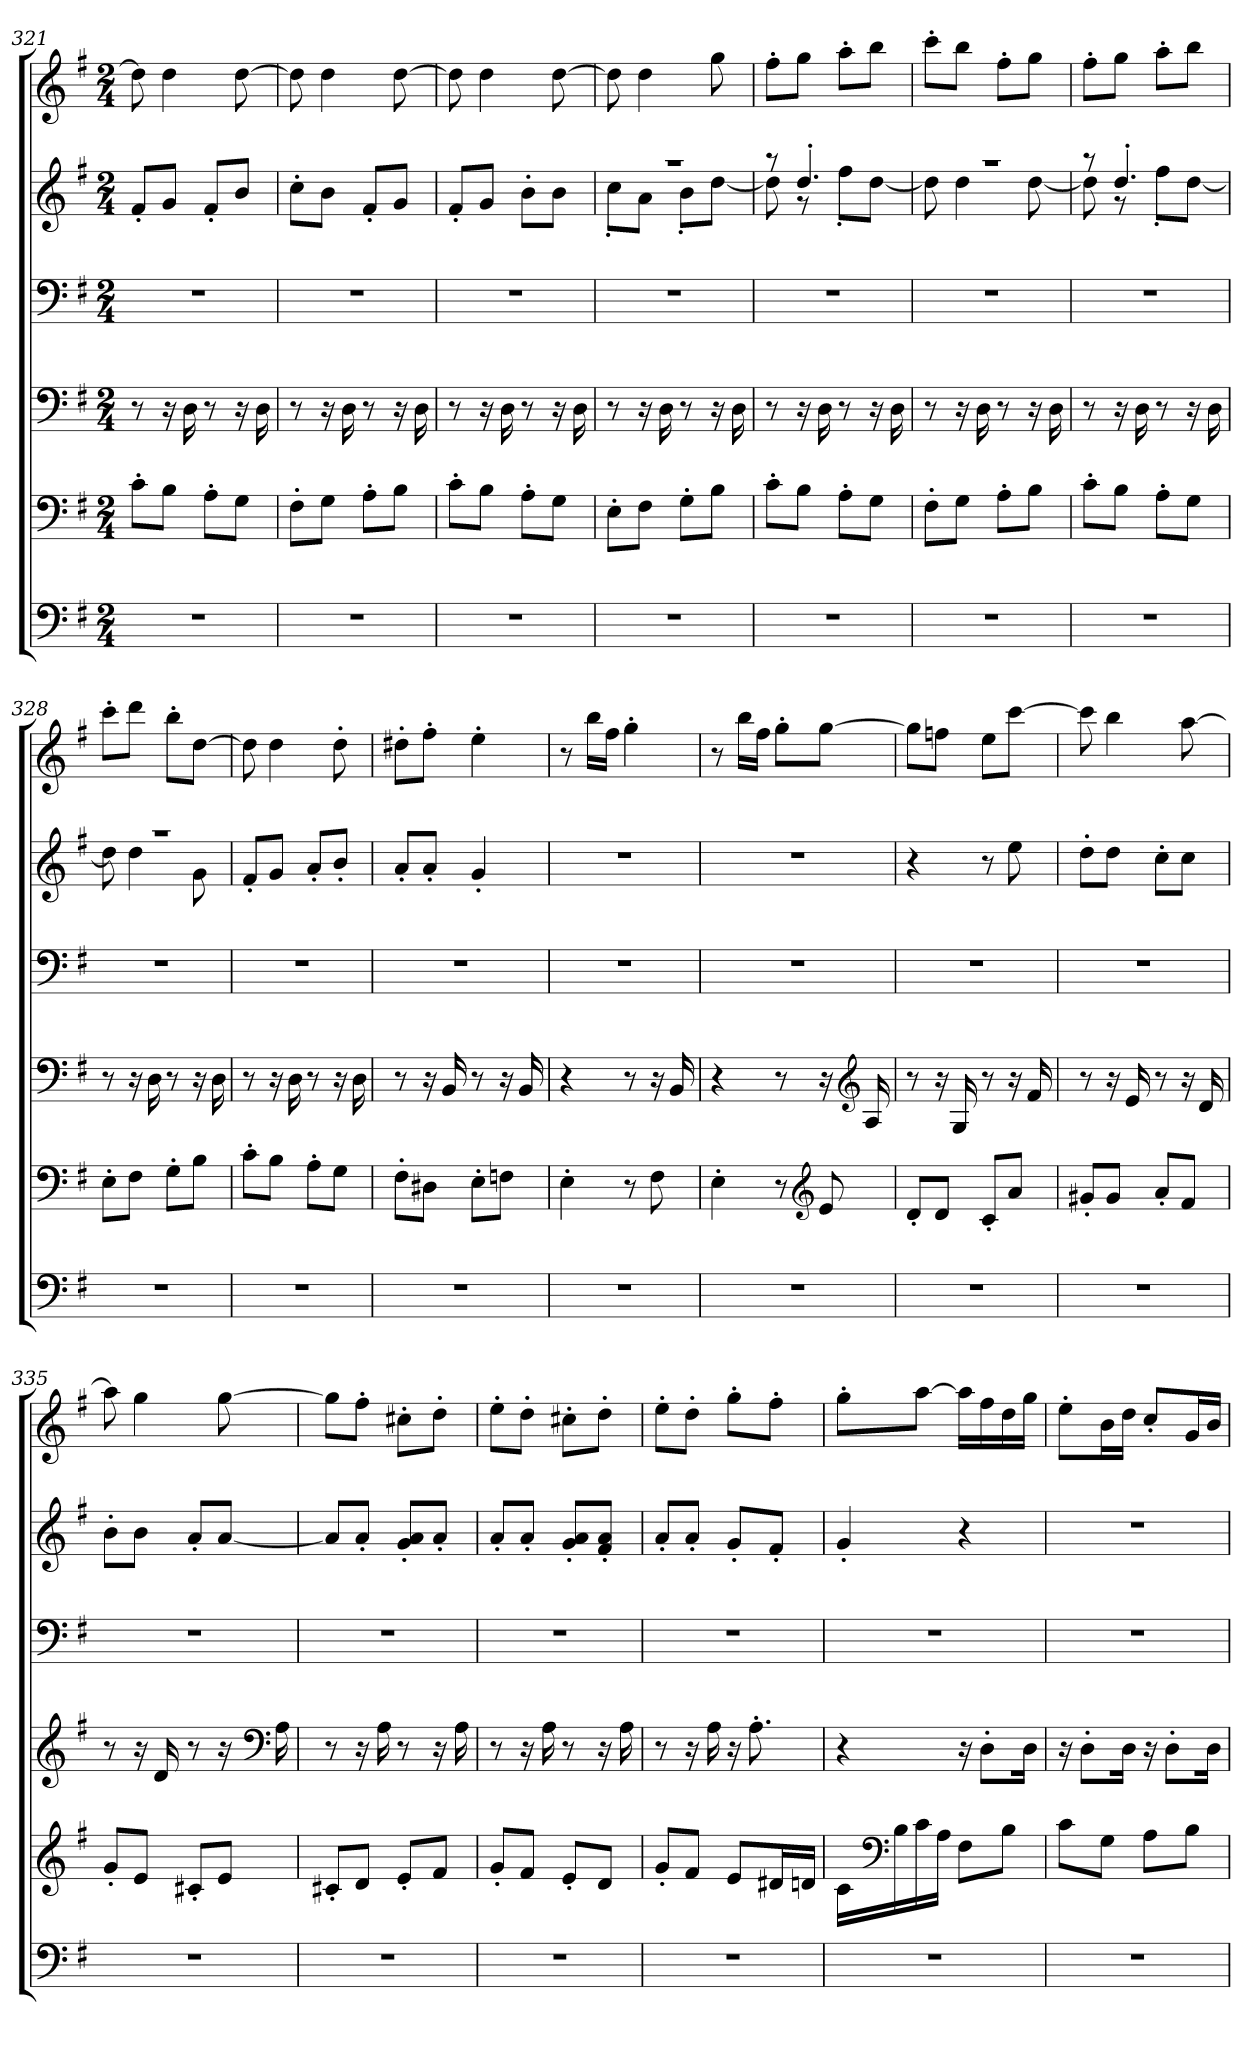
**kern	**kern	**kern	**kern	**kern	**kern
*part5	*part5	*part4	*part3	*part2	*part1
*staff6	*staff5	*staff4	*staff3	*staff2	*staff1
*clefF4	*clefF4	*clefF4	*clefF4	*clefG2	*clefG2
*k[f#]	*k[f#]	*k[f#]	*k[f#]	*k[f#]	*k[f#]
*M2/4	*M2/4	*M2/4	*M2/4	*M2/4	*M2/4
*MM105	*MM105	*MM105	*MM105	*MM105	*MM105
=321	=321	=321	=321	=321	=321
2r	8c'\L	8r	2r	8f#'/L	8dd\]
.	8B\J	16r	.	8g/J	4dd\
.	.	16D\	.	.	.
.	8A'\L	8r	.	8f#'/L	.
.	8G\J	16r	.	8b/J	[8dd\
.	.	16D\	.	.	.
=322	=322	=322	=322	=322	=322
2r	8F#'\L	8r	2r	8cc'\L	8dd\]
.	8G\J	16r	.	8b\J	4dd\
.	.	16D\	.	.	.
.	8A'\L	8r	.	8f#'/L	.
.	8B\J	16r	.	8g/J	[8dd\
.	.	16D\	.	.	.
=323	=323	=323	=323	=323	=323
*	*	*	*	*	*MM105
2r	8c'\L	8r	2r	8f#'/L	8dd\]
.	8B\J	16r	.	8g/J	4dd\
.	.	16D\	.	.	.
.	8A'\L	8r	.	8b'\L	.
.	8G\J	16r	.	8b\J	[8dd\
.	.	16D\	.	.	.
!!LO:PB:g=z
=324	=324	=324	=324	=324	=324
*	*	*	*	*^	*
2r	8E'\L	8r	2r	2r	8cc'\L	8dd\]
.	8F#\J	16r	.	.	8a\J	4dd\
.	.	16D\	.	.	.	.
.	8G'\L	8r	.	.	8b'\L	.
.	8B\J	16r	.	.	[8dd\J	8gg\
.	.	16D\	.	.	.	.
=325	=325	=325	=325	=325	=325	=325
*	*	*	*	*	*	*MM105
2r	8c'\L	8r	2r	8r	8dd\]	8ff#'\L
.	8B\J	16r	.	4.dd'/	8r	8gg\J
.	.	16D\	.	.	.	.
.	8A'\L	8r	.	.	8ff#'\L	8aa'\L
.	8G\J	16r	.	.	[8dd\J	8bb\J
.	.	16D\	.	.	.	.
=326	=326	=326	=326	=326	=326	=326
2r	8F#'\L	8r	2r	2r	8dd\]	8ccc'\L
.	8G\J	16r	.	.	4dd\	8bb\J
.	.	16D\	.	.	.	.
.	8A'\L	8r	.	.	.	8ff#'\L
.	8B\J	16r	.	.	[8dd\	8gg\J
.	.	16D\	.	.	.	.
=327	=327	=327	=327	=327	=327	=327
*	*	*	*	*	*	*MM105
2r	8c'\L	8r	2r	8r	8dd\]	8ff#'\L
.	8B\J	16r	.	4.dd'/	8r	8gg\J
.	.	16D\	.	.	.	.
.	8A'\L	8r	.	.	8ff#'\L	8aa'\L
.	8G\J	16r	.	.	[8dd\J	8bb\J
.	.	16D\	.	.	.	.
=328	=328	=328	=328	=328	=328	=328
2r	8E'\L	8r	2r	2r	8dd\]	8ccc'\L
.	8F#\J	16r	.	.	4dd\	8ddd\J
.	.	16D\	.	.	.	.
.	8G'\L	8r	.	.	.	8bb'\L
.	8B\J	16r	.	.	8g\	[8dd\J
.	.	16D\	.	.	.	.
*	*	*	*	*v	*v	*
=329	=329	=329	=329	=329	=329
*	*	*	*	*	*MM105
2r	8c'\L	8r	2r	8f#'/L	8dd\]
.	8B\J	16r	.	8g/J	4dd\
.	.	16D\	.	.	.
.	8A'\L	8r	.	8a'/L	.
.	8G\J	16r	.	8b'/J	8dd'\
.	.	16D\	.	.	.
!!LO:LB:g=z
=330	=330	=330	=330	=330	=330
2r	8F#'\L	8r	2r	8a'/L	8dd#X'\L
.	8D#X\J	16r	.	8a'/J	8ff#'\J
.	.	16BB/	.	.	.
.	8E'\L	8r	.	4g'/	4ee'\
.	8Fn\J	16r	.	.	.
.	.	16BB/	.	.	.
=331	=331	=331	=331	=331	=331
*	*	*	*	*	*MM105
2r	4E'\	4r	2r	2r	8r
.	.	.	.	.	16bb\LL
.	.	.	.	.	16ff#\JJ
.	8r	8r	.	.	4gg'\
.	8F#\	16r	.	.	.
.	.	16BB/	.	.	.
=332	=332	=332	=332	=332	=332
2r	4E'\	4r	2r	2r	8r
.	.	.	.	.	16bb\LL
.	.	.	.	.	16ff#\JJ
.	8r	8r	.	.	8gg'\L
*	*clefG2	*	*	*	*
.	8e/	16r	.	.	[8gg\J
*	*	*clefG2	*	*	*
.	.	16A/	.	.	.
=333	=333	=333	=333	=333	=333
2r	8d'/L	8r	2r	4r	8gg\L]
.	8d/J	16r	.	.	8ffn\J
.	.	16G/	.	.	.
.	8c'/L	8r	.	8r	8ee\L
.	8a/J	16r	.	8ee\	[8ccc\J
.	.	16f#/	.	.	.
!!LO:PB:g=z
=334	=334	=334	=334	=334	=334
2r	8g#X'/L	8r	2r	8dd'\L	8ccc\]
.	8g#/J	16r	.	8dd\J	4bb\
.	.	16e/	.	.	.
.	8a'/L	8r	.	8cc'\L	.
.	8f#/J	16r	.	8cc\J	[8aa\
.	.	16d/	.	.	.
=335	=335	=335	=335	=335	=335
2r	8g'/L	8r	2r	8b'\L	8aa\]
.	8e/J	16r	.	8b\J	4gg\
.	.	16d/	.	.	.
.	8c#X'/L	8r	.	8a'/L	.
.	8e/J	16r	.	[8a/J	[8gg\
*	*	*clefF4	*	*	*
.	.	16A\	.	.	.
=336	=336	=336	=336	=336	=336
2r	8c#X'/L	8r	2r	8a/L]	8gg\L]
.	8d/J	16r	.	8a'/J	8ff#'\J
.	.	16A\	.	.	.
.	8e'/L	8r	.	8g/' 8a/'L	8cc#X'\L
.	8f#/J	16r	.	8a'/J	8dd'\J
.	.	16A\	.	.	.
=337	=337	=337	=337	=337	=337
2r	8g'/L	8r	2r	8a'/L	8ee'\L
.	8f#/J	16r	.	8a'/J	8dd'\J
.	.	16A\	.	.	.
.	8e'/L	8r	.	8g/' 8a/'L	8cc#X'\L
.	8d/J	16r	.	8f#/' 8a/'J	8dd'\J
.	.	16A\	.	.	.
=338	=338	=338	=338	=338	=338
*	*	*	*	*	*MM105
2r	8g'/L	8r	2r	8a'/L	8ee'\L
.	8f#/J	16r	.	8a'/J	8dd'\J
.	.	16A\	.	.	.
.	8e/L	16r	.	8g'/L	8gg'\L
.	.	8.A'\	.	.	.
.	16d#X/L	.	.	8f#'/J	8ff#'\J
.	16dn/JJ	.	.	.	.
!!LO:LB:g=z
=339	=339	=339	=339	=339	=339
2r	16c\LL	4r	2r	4g'/	8gg'\L
*	*clefF4	*	*	*	*
.	16B\	.	.	.	.
.	16c\	.	.	.	[8aa\J
.	16A\JJ	.	.	.	.
.	8F#\L	16r	.	4r	16aa\LL]
*	*	*	*	*	*MM87
.	.	8D'\L	.	.	16ff#\
*	*	*	*	*	*MM80
.	8B\J	.	.	.	16dd\
.	.	16D\Jk	.	.	16gg\JJ
=340	=340	=340	=340	=340	=340
*	*	*	*	*	*MM105
2r	8c\L	16r	2r	2r	8ee'\L
.	.	8D'\L	.	.	.
.	8G\J	.	.	.	16b\L
.	.	16D\Jk	.	.	16dd\JJ
.	8A\L	16r	.	.	8cc'/L
.	.	8D'\L	.	.	.
.	8B\J	.	.	.	16g/L
.	.	16D\Jk	.	.	16b/JJ
=	=	=	=	=	=
*-	*-	*-	*-	*-	*-
